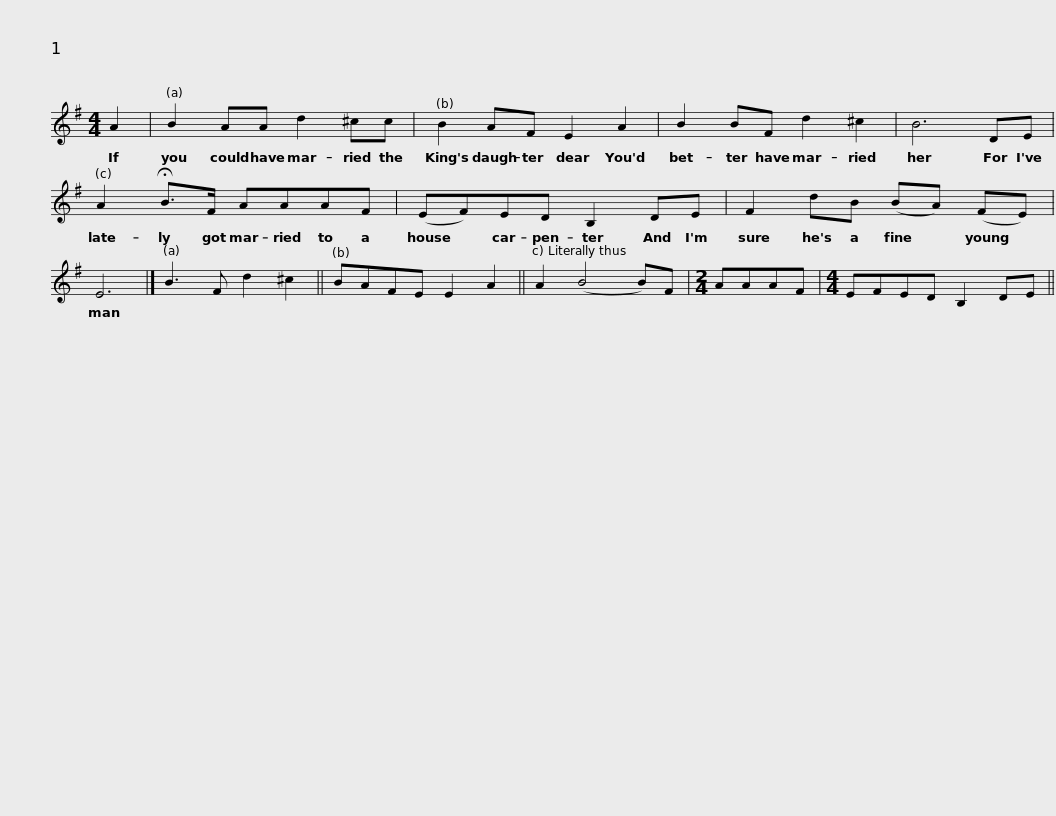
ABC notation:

X:1
L:1/8
M:4/4
I:linebreak $
K:G
V:1 treble
V:1
 A2 | B2 AA d2 ^cc | B2 AF E2 A2 | B2 BF d2 ^c2 |$ B6 DE | %5
 A2 !fermata!B>F AAAF | (EF)ED B,2 DE | F2 dB (BA) (FE) | E6 |]$ B3 F d2 ^c2 || %10
 BAFE E2 A2 || A2 (B4 B)F |[M:2/4] AAAF |[M:4/4] EFED B,2 DE || %14
